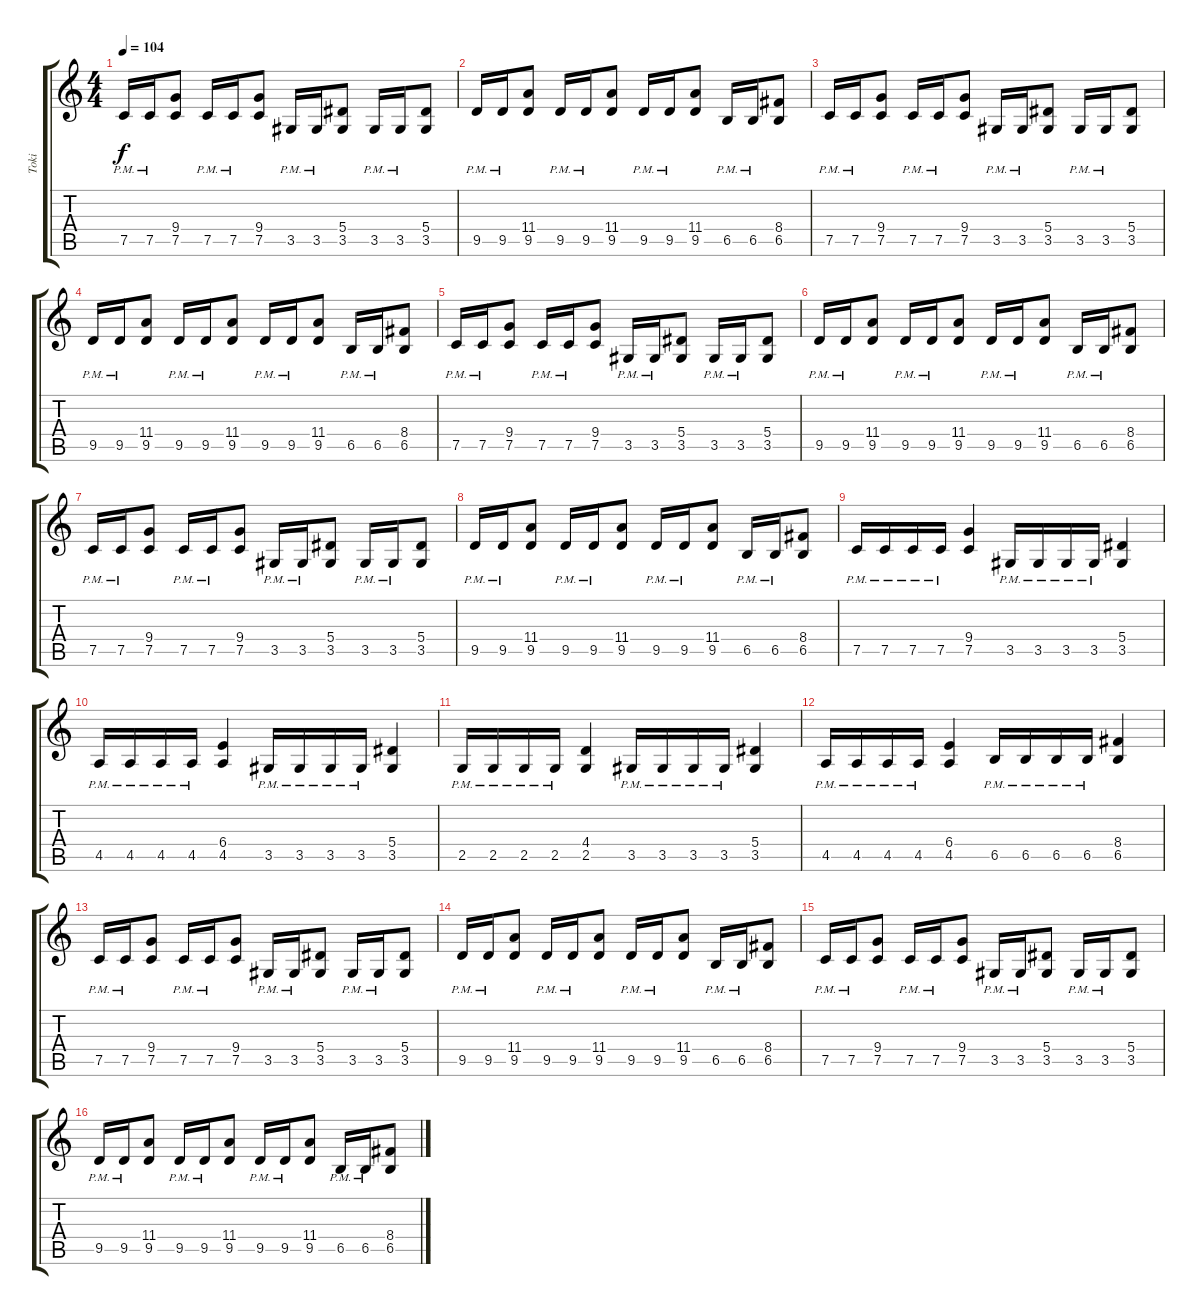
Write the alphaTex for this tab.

\track ("Toki" "Toki") {instrument distortionguitar}
\staff {score tabs}
\tuning (C4 G3 Eb3 Bb2 F2 C2) {hide}
\ts (4 4)
\tempo 104
\clef g2
\ks c
7.5{pm}.16{dy f} 7.5{pm}.16 (9.4 7.5).8 7.5{pm}.16 7.5{pm}.16 (9.4 7.5).8 3.5{pm}.16 3.5{pm}.16 (5.4 3.5).8 3.5{pm}.16 3.5{pm}.16 (5.4 3.5).8 |
9.5{pm}.16 9.5{pm}.16 (11.4 9.5).8 9.5{pm}.16 9.5{pm}.16 (11.4 9.5).8 9.5{pm}.16 9.5{pm}.16 (11.4 9.5).8 6.5{pm}.16 6.5{pm}.16 (8.4 6.5).8 |
7.5{pm}.16 7.5{pm}.16 (9.4 7.5).8 7.5{pm}.16 7.5{pm}.16 (9.4 7.5).8 3.5{pm}.16 3.5{pm}.16 (5.4 3.5).8 3.5{pm}.16 3.5{pm}.16 (5.4 3.5).8 |
9.5{pm}.16 9.5{pm}.16 (11.4 9.5).8 9.5{pm}.16 9.5{pm}.16 (11.4 9.5).8 9.5{pm}.16 9.5{pm}.16 (11.4 9.5).8 6.5{pm}.16 6.5{pm}.16 (8.4 6.5).8 |
7.5{pm}.16 7.5{pm}.16 (9.4 7.5).8 7.5{pm}.16 7.5{pm}.16 (9.4 7.5).8 3.5{pm}.16 3.5{pm}.16 (5.4 3.5).8 3.5{pm}.16 3.5{pm}.16 (5.4 3.5).8 |
9.5{pm}.16 9.5{pm}.16 (11.4 9.5).8 9.5{pm}.16 9.5{pm}.16 (11.4 9.5).8 9.5{pm}.16 9.5{pm}.16 (11.4 9.5).8 6.5{pm}.16 6.5{pm}.16 (8.4 6.5).8 |
7.5{pm}.16 7.5{pm}.16 (9.4 7.5).8 7.5{pm}.16 7.5{pm}.16 (9.4 7.5).8 3.5{pm}.16 3.5{pm}.16 (5.4 3.5).8 3.5{pm}.16 3.5{pm}.16 (5.4 3.5).8 |
9.5{pm}.16 9.5{pm}.16 (11.4 9.5).8 9.5{pm}.16 9.5{pm}.16 (11.4 9.5).8 9.5{pm}.16 9.5{pm}.16 (11.4 9.5).8 6.5{pm}.16 6.5{pm}.16 (8.4 6.5).8 |
7.5{pm}.16 7.5{pm}.16 7.5{pm}.16 7.5{pm}.16 (9.4 7.5).4 3.5{pm}.16 3.5{pm}.16 3.5{pm}.16 3.5{pm}.16 (5.4 3.5).4 |
4.5{pm}.16 4.5{pm}.16 4.5{pm}.16 4.5{pm}.16 (6.4 4.5).4 3.5{pm}.16 3.5{pm}.16 3.5{pm}.16 3.5{pm}.16 (5.4 3.5).4 |
2.5{pm}.16 2.5{pm}.16 2.5{pm}.16 2.5{pm}.16 (4.4 2.5).4 3.5{pm}.16 3.5{pm}.16 3.5{pm}.16 3.5{pm}.16 (5.4 3.5).4 |
4.5{pm}.16 4.5{pm}.16 4.5{pm}.16 4.5{pm}.16 (6.4 4.5).4 6.5{pm}.16 6.5{pm}.16 6.5{pm}.16 6.5{pm}.16 (8.4 6.5).4 |
7.5{pm}.16 7.5{pm}.16 (9.4 7.5).8 7.5{pm}.16 7.5{pm}.16 (9.4 7.5).8 3.5{pm}.16 3.5{pm}.16 (5.4 3.5).8 3.5{pm}.16 3.5{pm}.16 (5.4 3.5).8 |
9.5{pm}.16 9.5{pm}.16 (11.4 9.5).8 9.5{pm}.16 9.5{pm}.16 (11.4 9.5).8 9.5{pm}.16 9.5{pm}.16 (11.4 9.5).8 6.5{pm}.16 6.5{pm}.16 (8.4 6.5).8 |
7.5{pm}.16 7.5{pm}.16 (9.4 7.5).8 7.5{pm}.16 7.5{pm}.16 (9.4 7.5).8 3.5{pm}.16 3.5{pm}.16 (5.4 3.5).8 3.5{pm}.16 3.5{pm}.16 (5.4 3.5).8 |
9.5{pm}.16 9.5{pm}.16 (11.4 9.5).8 9.5{pm}.16 9.5{pm}.16 (11.4 9.5).8 9.5{pm}.16 9.5{pm}.16 (11.4 9.5).8 6.5{pm}.16 6.5{pm}.16 (8.4 6.5).8
